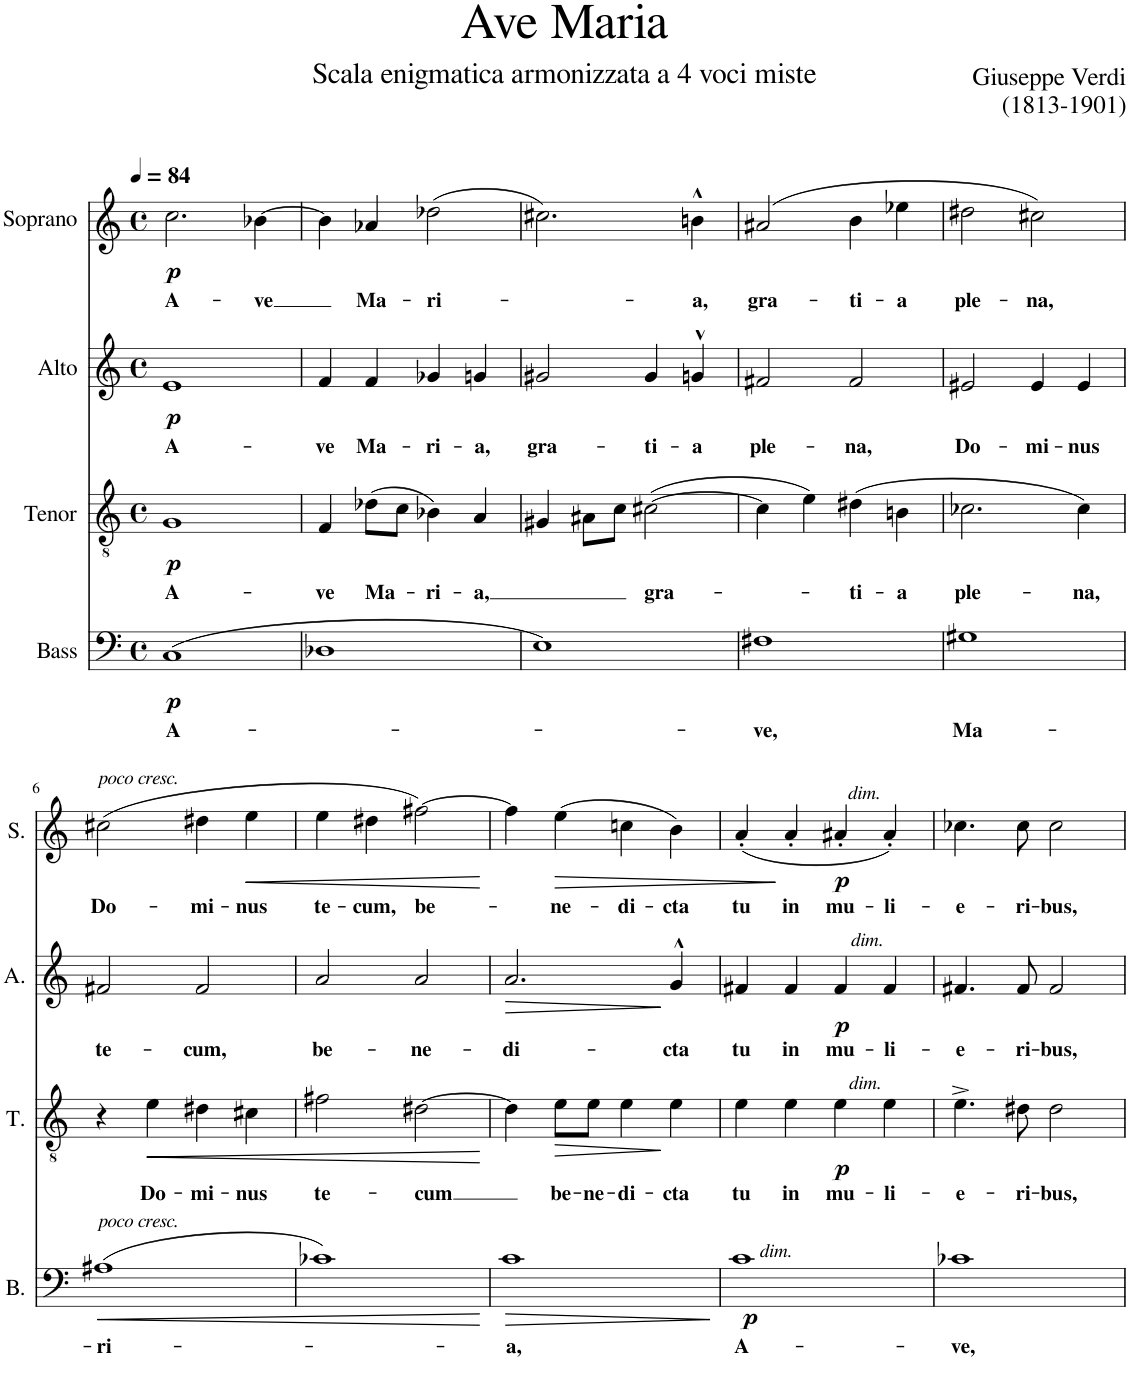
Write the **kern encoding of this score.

**kern	**text	**dynam	**kern	**text	**dynam	**kern	**text	**dynam	**kern	**text	**dynam
*part4	*part4	*part4	*part3	*part3	*part3	*part2	*part2	*part2	*part1	*part1	*part1
*staff4	*staff4	*staff4	*staff3	*staff3	*staff3	*staff2	*staff2	*staff2	*staff1	*staff1	*staff1
*I"Bass	*	*	*I"Tenor	*	*	*I"Alto	*	*	*I"Soprano	*	*
*I'B.	*	*	*I'T.	*	*	*I'A.	*	*	*I'S.	*	*
*clefF4	*	*	*clefGv2	*	*	*clefG2	*	*	*clefG2	*	*
*k[]	*	*	*k[]	*	*	*k[]	*	*	*k[]	*	*
*M4/4	*	*	*M4/4	*	*	*M4/4	*	*	*M4/4	*	*
*met(c)	*	*	*met(c)	*	*	*met(c)	*	*	*met(c)	*	*
*MM84	*	*	*MM84	*	*	*MM84	*	*	*MM84	*	*
=1	=1	=1	=1	=1	=1	=1	=1	=1	=1	=1	=1
!	!LO:LY:b	!LO:DY:b	!	!LO:LY:b	!LO:DY:b	!	!LO:LY:b	!LO:DY:b	!	!LO:LY:b	!LO:DY:b
(1C	A-	p	1G	A-	p	1e	A-	p	2.cc\	A-	p
!	!	!	!	!	!	!	!	!	!	!LO:LY:b	!
.	.	.	.	.	.	.	.	.	[4b-X\	-ve	.
=2	=2	=2	=2	=2	=2	=2	=2	=2	=2	=2	=2
!	!	!	!	!LO:LY:b	!	!	!LO:LY:b	!	!	!	!
1D-X	.	.	4F/	-ve	.	4f/	-ve	.	4b-\]	.	.
!	!	!	!	!LO:LY:b	!	!	!LO:LY:b	!	!	!LO:LY:b	!
.	.	.	(8d-X\L	Ma-	.	4f/	Ma-	.	4a-X/	Ma-	.
.	.	.	8c\J	.	.	.	.	.	.	.	.
!	!	!	!	!LO:LY:b	!	!	!LO:LY:b	!	!	!LO:LY:b	!
.	.	.	4B-X\)	-ri-	.	4g-X/	-ri-	.	(2dd-X\	-ri-	.
!	!	!	!	!LO:LY:b	!	!	!LO:LY:b	!	!	!	!
.	.	.	4A/	-a,	.	4gn/	-a,	.	.	.	.
=3	=3	=3	=3	=3	=3	=3	=3	=3	=3	=3	=3
!	!	!	!	!	!	!	!LO:LY:b	!	!	!	!
1E)	.	.	4G#X/	.	.	2g#X/	gra-	.	2.cc#X\)	.	.
.	.	.	8A#X\L	.	.	.	.	.	.	.	.
.	.	.	8c\J	.	.	.	.	.	.	.	.
!	!	!	!	!LO:LY:b	!	!	!LO:LY:b	!	!	!	!
.	.	.	([2c#X\	gra-	.	4g#/	-ti-	.	.	.	.
!	!	!	!	!	!	!	!LO:LY:b	!	!	!LO:LY:b	!
.	.	.	.	.	.	4gn^^/	-a	.	4bn^^\	-a,	.
=4	=4	=4	=4	=4	=4	=4	=4	=4	=4	=4	=4
!	!LO:LY:b	!	!	!	!	!	!LO:LY:b	!	!	!LO:LY:b	!
1F#X	ve,	.	4c#\]	.	.	2f#X/	ple-	.	(2a#X/	gra-	.
.	.	.	4e\)	.	.	.	.	.	.	.	.
!	!	!	!	!LO:LY:b	!	!	!LO:LY:b	!	!	!LO:LY:b	!
.	.	.	(4d#X\	-ti-	.	2f#/	-na,	.	4b\	-ti-	.
!	!	!	!	!LO:LY:b	!	!	!	!	!	!LO:LY:b	!
.	.	.	4Bn\	-a	.	.	.	.	4ee-X\	-a	.
=5	=5	=5	=5	=5	=5	=5	=5	=5	=5	=5	=5
!	!LO:LY:b	!	!	!LO:LY:b	!	!	!LO:LY:b	!	!	!LO:LY:b	!
1G#X	Ma-	.	2.c-X\	ple-	.	2e#X/	Do-	.	2dd#X\	ple-	.
!	!	!	!	!	!	!	!LO:LY:b	!	!	!LO:LY:b	!
.	.	.	.	.	.	4e#/	-mi-	.	2cc#X\)	-na,	.
!	!	!	!	!LO:LY:b	!	!	!LO:LY:b	!	!	!	!
.	.	.	4c-\)	-na,	.	4e#/	-nus	.	.	.	.
!!LO:LB:g=z
=6	=6	=6	=6	=6	=6	=6	=6	=6	=6	=6	=6
!	!	!	!	!	!	!	!	!	!LO:TX:a:i:t=poco cresc.	!	!
!LO:TX:a:i:t=poco cresc.	!	!	!	!	!	!	!	!	!	!	!
!	!LO:LY:b	!LO:HP:b	!	!	!	!	!LO:LY:b	!	!	!LO:LY:b	!
(1A#X	-ri-	<	4r	.	.	2f#X/	te-	.	(2cc#X\	Do-	.
!	!	!	!	!LO:LY:b	!LO:HP:b	!	!	!	!	!	!
.	.	.	4e\	Do-	<	.	.	.	.	.	.
!	!	!	!	!LO:LY:b	!	!	!LO:LY:b	!	!	!LO:LY:b	!
.	.	.	4d#X\	-mi-	.	2f#/	-cum,	.	4dd#X\	-mi-	.
!	!	!	!	!LO:LY:b	!	!	!	!	!	!LO:LY:b	!LO:HP:b
.	.	.	4c#X\	-nus	.	.	.	.	4ee\	-nus	<
=7	=7	=7	=7	=7	=7	=7	=7	=7	=7	=7	=7
!	!	!	!	!LO:LY:b	!	!	!LO:LY:b	!	!	!LO:LY:b	!
1c-X)	.	.	2f#X\	te-	.	2a/	be-	.	4ee\	te-	.
!	!	!	!	!	!	!	!	!	!	!LO:LY:b	!
.	.	.	.	.	.	.	.	.	4dd#X\	-cum,	.
!	!	!	!	!LO:LY:b	!	!	!LO:LY:b	!	!	!LO:LY:b	!
.	.	.	[2d#X\	-cum	.	2a/	-ne-	.	[2ff#X\)	be-	.
.	.	[	.	.	[	.	.	.	.	.	[
=8	=8	=8	=8	=8	=8	=8	=8	=8	=8	=8	=8
!	!LO:LY:b	!LO:HP:b	!	!	!	!	!LO:LY:b	!LO:HP:b	!	!	!
1c	-a,	>	4d#\]	.	.	2.a/	-di-	>	4ff#\]	.	.
!	!	!	!	!LO:LY:b	!LO:HP:b	!	!	!	!	!LO:LY:b	!LO:HP:b
.	.	.	8e\L	be-	>	.	.	.	(4ee\	-ne-	>
!	!	!	!	!LO:LY:b	!	!	!	!	!	!	!
.	.	.	8e\J	-ne-	.	.	.	.	.	.	.
!	!	!	!	!LO:LY:b	!	!	!	!	!	!LO:LY:b	!
.	.	.	4e\	-di-	.	.	.	.	4ccn\	-di-	.
!	!	!	!	!LO:LY:b	!	!	!LO:LY:b	!	!	!LO:LY:b	!
.	.	.	4e\	-cta	]	4g^^/	-cta	]	4b\)	-cta	.
.	.	]	.	.	.	.	.	.	.	.	.
=9	=9	=9	=9	=9	=9	=9	=9	=9	=9	=9	=9
!LO:TX:a:i:t=dim.	!	!	!	!	!	!	!	!	!	!	!
!	!LO:LY:b	!LO:DY:b	!	!LO:LY:b	!	!	!LO:LY:b	!	!	!LO:LY:b	!
1c	A-	p	4e\	tu	.	4f#X/	tu	.	(4a'/	tu	.
!	!	!	!	!LO:LY:b	!	!	!LO:LY:b	!	!	!LO:LY:b	!
.	.	.	4e\	in	.	4f#/	in	.	4a'/	in	]
!	!	!	!	!	!	!	!	!	!LO:TX:a:i:t=dim.	!	!
!	!	!	!	!	!	!LO:TX:a:i:t=dim.	!	!	!	!	!
!	!	!	!LO:TX:a:i:t=dim.	!	!	!	!	!	!	!	!
!	!	!	!	!LO:LY:b	!LO:DY:b	!	!LO:LY:b	!LO:DY:b	!	!LO:LY:b	!LO:DY:b
.	.	.	4e\	mu-	p	4f#/	mu-	p	4a#X'/	mu-	p
!	!	!	!	!LO:LY:b	!	!	!LO:LY:b	!	!	!LO:LY:b	!
.	.	.	4e\	-li-	.	4f#/	-li-	.	4a#'/)	-li-	.
=10	=10	=10	=10	=10	=10	=10	=10	=10	=10	=10	=10
!	!LO:LY:b	!	!	!LO:LY:b	!	!	!LO:LY:b	!	!	!LO:LY:b	!
1c-X	-ve,	.	4.e^\	-e-	.	4.f#X/	-e-	.	4.cc-X\	-e-	.
!	!	!	!	!LO:LY:b	!	!	!LO:LY:b	!	!	!LO:LY:b	!
.	.	.	8d#X\	-ri-	.	8f#/	-ri-	.	8cc-\	-ri-	.
!	!	!	!	!LO:LY:b	!	!	!LO:LY:b	!	!	!LO:LY:b	!
.	.	.	2d#\	-bus,	.	2f#/	-bus,	.	2cc-\	-bus,	.
=	=	=	=	=	=	=	=	=	=	=	=
*-	*-	*-	*-	*-	*-	*-	*-	*-	*-	*-	*-
